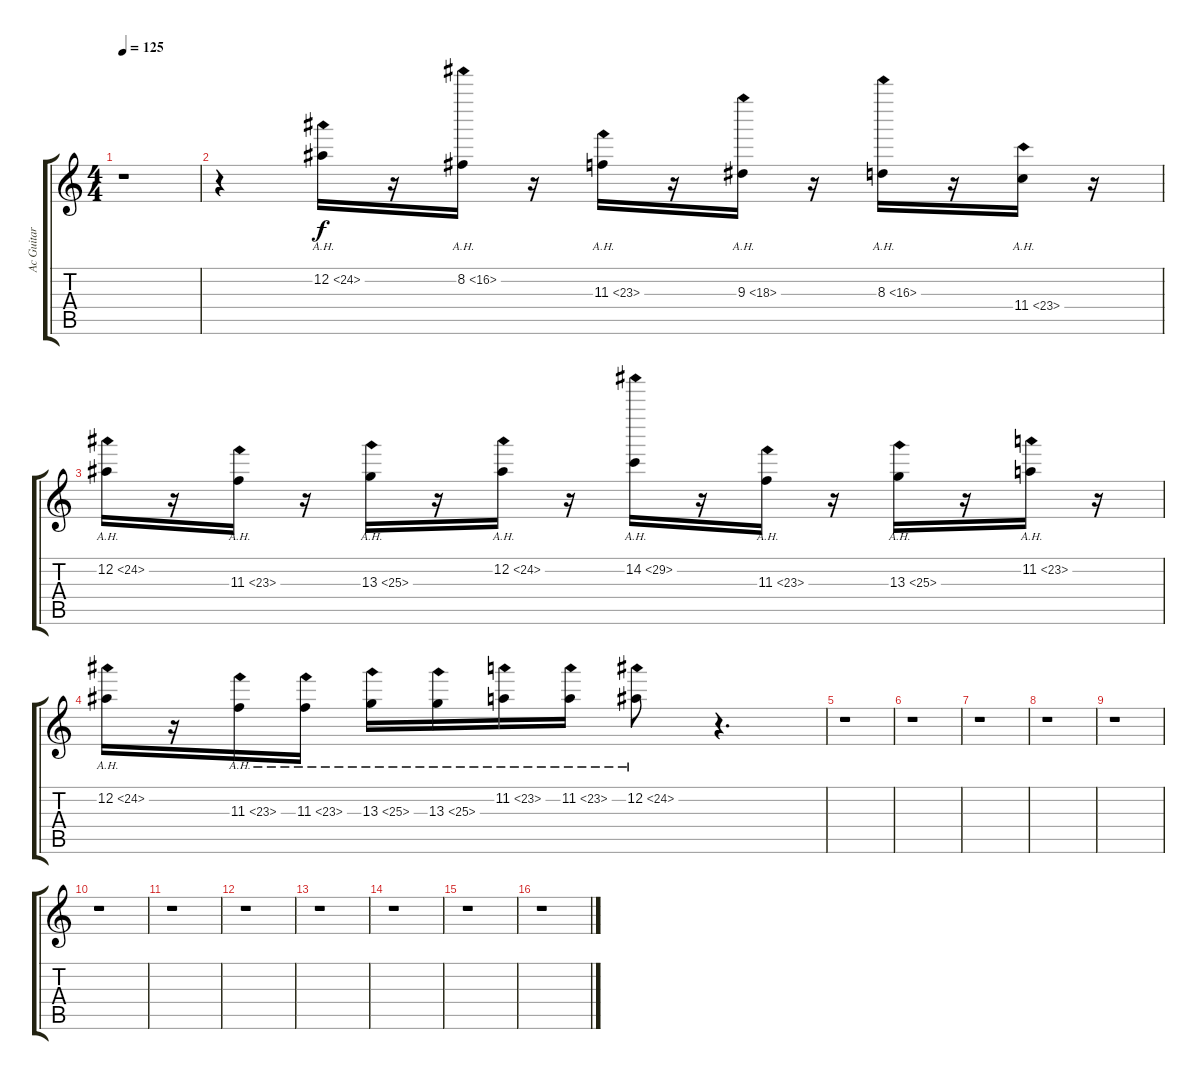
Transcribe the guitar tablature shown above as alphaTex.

\track ("Ac Guitar 2" "Ac Guitar ") {instrument electricguitarjazz}
\staff {score tabs}
\tuning (Eb4 Bb3 Gb3 Db3 Ab2 Eb2) {hide}
\ts (4 4)
\tempo 125
\clef g2
\ks c
r.1{dy f} |
r.4 12.2{ah 12}.16 r.16 8.2{ah 8}.16 r.16 11.3{ah 12}.16 r.16 9.3{ah 9}.16 r.16 8.3{ah 8}.16 r.16 11.4{ah 12}.16 r.16 |
12.2{ah 12}.16 r.16 11.3{ah 12}.16 r.16 13.3{ah 12}.16 r.16 12.2{ah 12}.16 r.16 14.2{ah 15}.16 r.16 11.3{ah 12}.16 r.16 13.3{ah 12}.16 r.16 11.2{ah 12}.16 r.16 |
12.2{ah 12}.16 r.16 11.3{ah 12}.16 11.3{ah 12}.16 13.3{ah 12}.16 13.3{ah 12}.16 11.2{ah 12}.16 11.2{ah 12}.16 12.2{ah 12}.8 r.4{d} |
r.1 |
r.1 |
r.1 |
r.1 |
r.1 |
r.1 |
r.1 |
r.1 |
r.1 |
r.1 |
r.1 |
r.1
